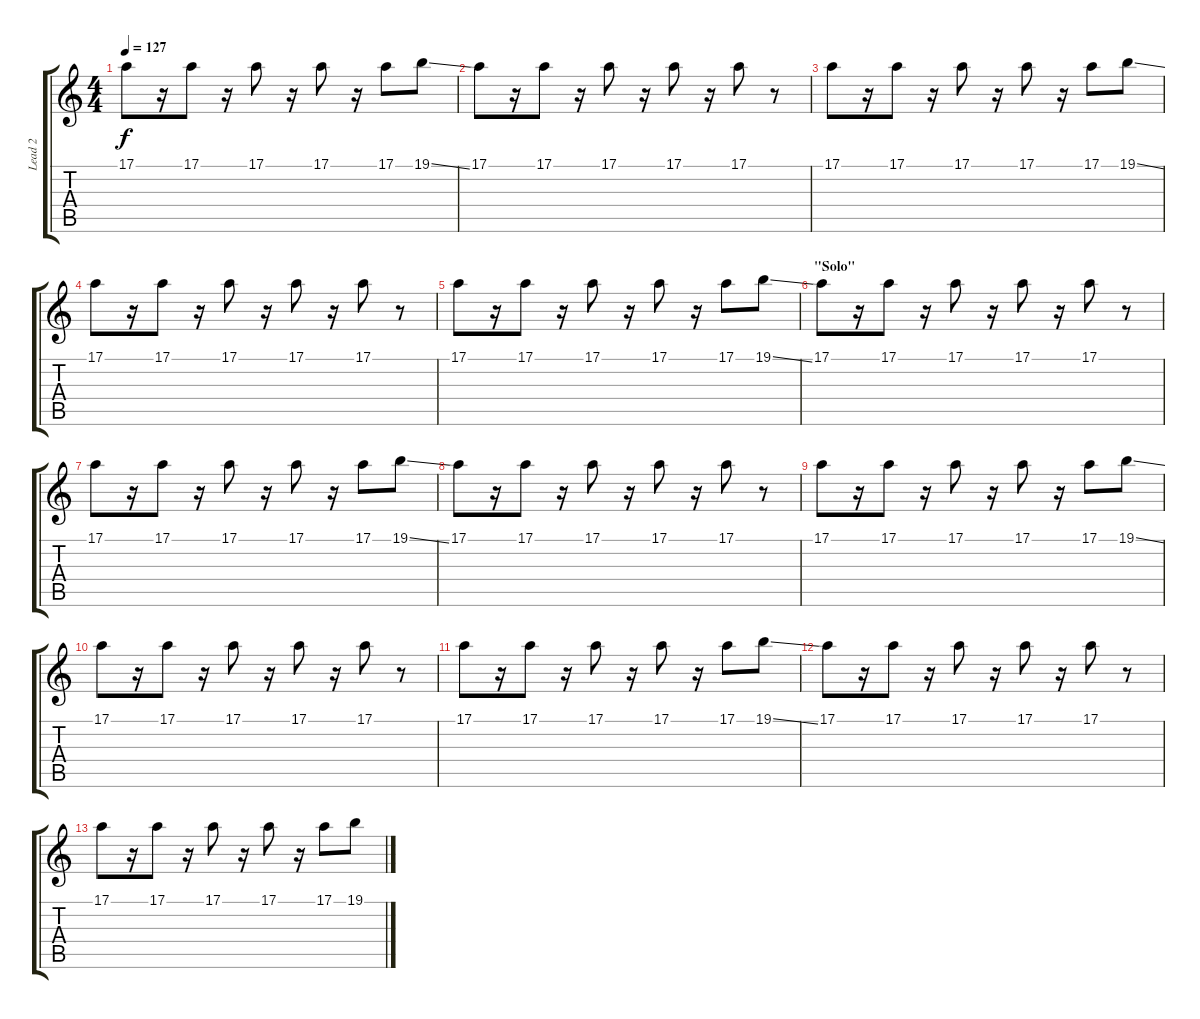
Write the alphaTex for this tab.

\track ("Lead 2" "Lead 2") {instrument lead2sawtooth}
\staff {score tabs}
\tuning (E4 B3 G3 D3 A2 E2) {hide}
\ts (4 4)
\tempo 127
\clef g2
\ks c
17.1.8{dy f} r.16 17.1.8 r.16 17.1.8 r.16 17.1.8 r.16 17.1.8 19.1{ss}.8 |
17.1.8 r.16 17.1.8 r.16 17.1.8 r.16 17.1.8 r.16 17.1.8 r.8 |
17.1.8 r.16 17.1.8 r.16 17.1.8 r.16 17.1.8 r.16 17.1.8 19.1{ss}.8 |
17.1.8 r.16 17.1.8 r.16 17.1.8 r.16 17.1.8 r.16 17.1.8 r.8 |
17.1.8 r.16 17.1.8 r.16 17.1.8 r.16 17.1.8 r.16 17.1.8 19.1{ss}.8 |
\section ("" "\"Solo\"")
17.1.8 r.16 17.1.8 r.16 17.1.8 r.16 17.1.8 r.16 17.1.8 r.8 |
17.1.8 r.16 17.1.8 r.16 17.1.8 r.16 17.1.8 r.16 17.1.8 19.1{ss}.8 |
17.1.8 r.16 17.1.8 r.16 17.1.8 r.16 17.1.8 r.16 17.1.8 r.8 |
17.1.8 r.16 17.1.8 r.16 17.1.8 r.16 17.1.8 r.16 17.1.8 19.1{ss}.8 |
17.1.8 r.16 17.1.8 r.16 17.1.8 r.16 17.1.8 r.16 17.1.8 r.8 |
17.1.8 r.16 17.1.8 r.16 17.1.8 r.16 17.1.8 r.16 17.1.8 19.1{ss}.8 |
17.1.8 r.16 17.1.8 r.16 17.1.8 r.16 17.1.8 r.16 17.1.8 r.8 |
17.1.8 r.16 17.1.8 r.16 17.1.8 r.16 17.1.8 r.16 17.1.8 19.1.8
